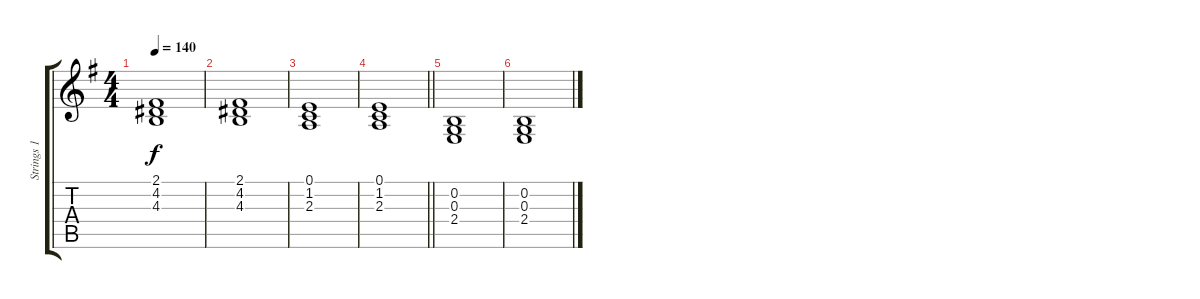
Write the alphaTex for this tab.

\track ("Strings 1" "Strings 1") {instrument synthstrings1}
\staff {score tabs}
\tuning (E4 B3 G3 D3 A2 E2) {hide}
\ts (4 4)
\tempo 140
\clef g2
\ks g
(2.1 4.2 4.3).1{dy f} |
(2.1 4.2 4.3).1 |
(0.1 1.2 2.3).1 |
\barLineRight lightlight
(0.1 1.2 2.3).1 |
(0.2 0.3 2.4).1 |
(0.2 0.3 2.4).1
